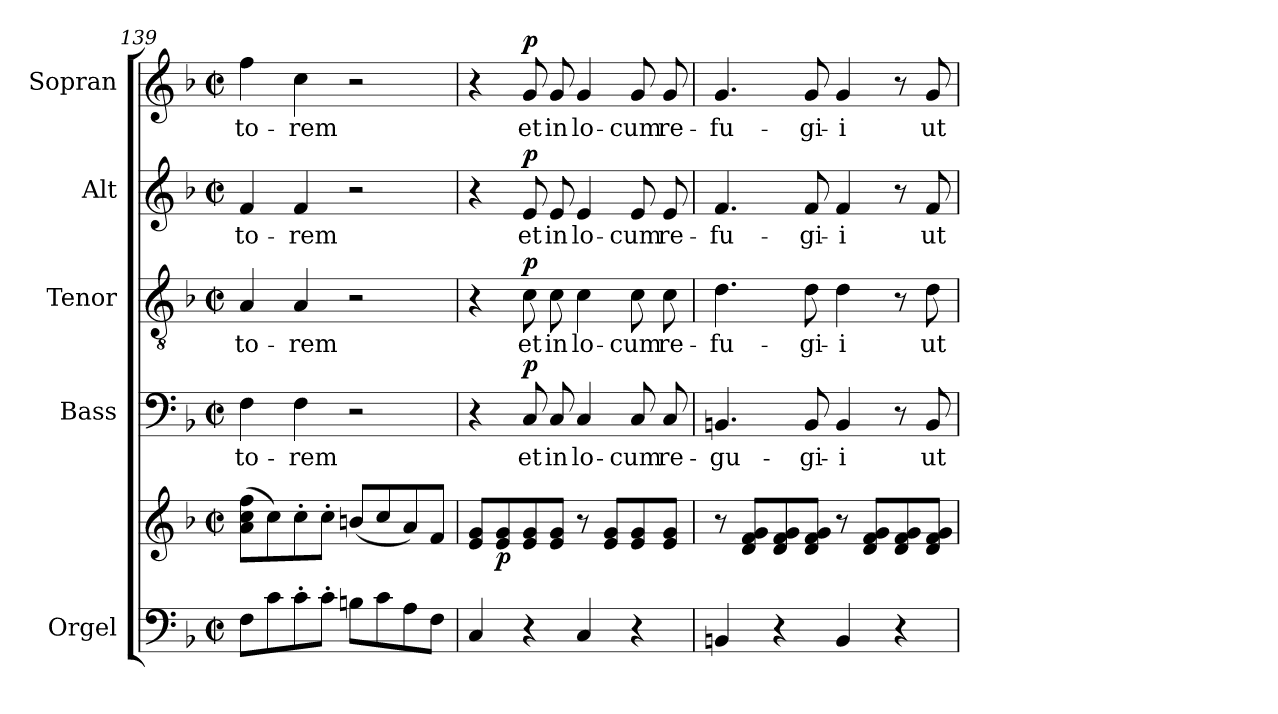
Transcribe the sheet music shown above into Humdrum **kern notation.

**kern	**kern	**dynam	**kern	**text	**dynam	**kern	**text	**dynam	**kern	**text	**dynam	**kern	**text	**dynam
*part5	*part5	*part5	*part4	*part4	*part4	*part3	*part3	*part3	*part2	*part2	*part2	*part1	*part1	*part1
*staff6	*staff5	*staff5/6	*staff4	*staff4	*staff4	*staff3	*staff3	*staff3	*staff2	*staff2	*staff2	*staff1	*staff1	*staff1
*I"Orgel	*	*	*I"Bass	*	*	*I"Tenor	*	*	*I"Alt	*	*	*I"Sopran	*	*
*I'Org.	*	*	*I'B	*	*	*I'T	*	*	*I'A	*	*	*I'S	*	*
*clefF4	*clefG2	*	*clefF4	*	*	*clefGv2	*	*	*clefG2	*	*	*clefG2	*	*
*k[b-]	*k[b-]	*	*k[b-]	*	*	*k[b-]	*	*	*k[b-]	*	*	*k[b-]	*	*
*F:	*F:	*	*F:	*	*	*F:	*	*	*F:	*	*	*F:	*	*
*M2/2	*M2/2	*	*M2/2	*	*	*M2/2	*	*	*M2/2	*	*	*M2/2	*	*
*met(c|)	*met(c|)	*	*met(c|)	*	*	*met(c|)	*	*	*met(c|)	*	*	*met(c|)	*	*
=139	=139	=139	=139	=139	=139	=139	=139	=139	=139	=139	=139	=139	=139	=139
!	!	!	!	!LO:LY:b	!	!	!LO:LY:b	!	!	!LO:LY:b	!	!	!LO:LY:b	!
8F\L	(>8a\ 8cc\ 8ff\L	.	4F\	-to-	.	4A/	-to-	.	4f/	-to-	.	4ff\	-to-	.
8c\	8cc\)	.	.	.	.	.	.	.	.	.	.	.	.	.
!	!	!	!	!LO:LY:b	!	!	!LO:LY:b	!	!	!LO:LY:b	!	!	!LO:LY:b	!
8c'>\	8cc'>\	.	4F\	-rem	.	4A/	-rem	.	4f/	-rem	.	4cc\	-rem	.
8c'>\J	8cc'>\J	.	.	.	.	.	.	.	.	.	.	.	.	.
8Bn\L	(<8bn/L	.	2r	.	.	2r	.	.	2r	.	.	2r	.	.
8c\	8cc/	.	.	.	.	.	.	.	.	.	.	.	.	.
8A\	8a/)	.	.	.	.	.	.	.	.	.	.	.	.	.
8F\J	8f/J	.	.	.	.	.	.	.	.	.	.	.	.	.
=140	=140	=140	=140	=140	=140	=140	=140	=140	=140	=140	=140	=140	=140	=140
4C/	8e/ 8g/L	.	4r	.	.	4r	.	.	4r	.	.	4r	.	.
!	!	!LO:DY:b	!	!	!	!	!	!	!	!	!	!	!	!
.	8e/ 8g/	p	.	.	.	.	.	.	.	.	.	.	.	.
!	!	!	!	!LO:LY:b	!LO:DY:a	!	!LO:LY:b	!LO:DY:a	!	!LO:LY:b	!LO:DY:a	!	!LO:LY:b	!LO:DY:a
4r	8e/ 8g/	.	8C/	et	p	8c\	et	p	8e/	et	p	8g/	et	p
!	!	!	!	!LO:LY:b	!	!	!LO:LY:b	!	!	!LO:LY:b	!	!	!LO:LY:b	!
.	8e/ 8g/J	.	8C/	in	.	8c\	in	.	8e/	in	.	8g/	in	.
!	!	!	!	!LO:LY:b	!	!	!LO:LY:b	!	!	!LO:LY:b	!	!	!LO:LY:b	!
4C/	8r	.	4C/	lo-	.	4c\	lo-	.	4e/	lo-	.	4g/	lo-	.
.	8e/ 8g/L	.	.	.	.	.	.	.	.	.	.	.	.	.
!	!	!	!	!LO:LY:b	!	!	!LO:LY:b	!	!	!LO:LY:b	!	!	!LO:LY:b	!
4r	8e/ 8g/	.	8C/	-cum	.	8c\	-cum	.	8e/	-cum	.	8g/	-cum	.
!	!	!	!	!LO:LY:b	!	!	!LO:LY:b	!	!	!LO:LY:b	!	!	!LO:LY:b	!
.	8e/ 8g/J	.	8C/	re-	.	8c\	re-	.	8e/	re-	.	8g/	re-	.
=141	=141	=141	=141	=141	=141	=141	=141	=141	=141	=141	=141	=141	=141	=141
!	!	!	!	!LO:LY:b	!	!	!LO:LY:b	!	!	!LO:LY:b	!	!	!LO:LY:b	!
4BBn/	8r	.	4.BBn/	-gu-	.	4.d\	-fu-	.	4.f/	-fu-	.	4.g/	-fu-	.
.	8d/ 8f/ 8g/L	.	.	.	.	.	.	.	.	.	.	.	.	.
4r	8d/ 8f/ 8g/	.	.	.	.	.	.	.	.	.	.	.	.	.
!	!	!	!	!LO:LY:b	!	!	!LO:LY:b	!	!	!LO:LY:b	!	!	!LO:LY:b	!
.	8d/ 8f/ 8g/J	.	8BB/	-gi-	.	8d\	-gi-	.	8f/	-gi-	.	8g/	-gi-	.
!	!	!	!	!LO:LY:b	!	!	!LO:LY:b	!	!	!LO:LY:b	!	!	!LO:LY:b	!
4BB/	8r	.	4BB/	-i	.	4d\	-i	.	4f/	-i	.	4g/	-i	.
.	8d/ 8f/ 8g/L	.	.	.	.	.	.	.	.	.	.	.	.	.
4r	8d/ 8f/ 8g/	.	8r	.	.	8r	.	.	8r	.	.	8r	.	.
!	!	!	!	!LO:LY:b	!	!	!LO:LY:b	!	!	!LO:LY:b	!	!	!LO:LY:b	!
.	8d/ 8f/ 8g/J	.	8BB/	ut	.	8d\	ut	.	8f/	ut	.	8g/	ut	.
=	=	=	=	=	=	=	=	=	=	=	=	=	=	=
*-	*-	*-	*-	*-	*-	*-	*-	*-	*-	*-	*-	*-	*-	*-
